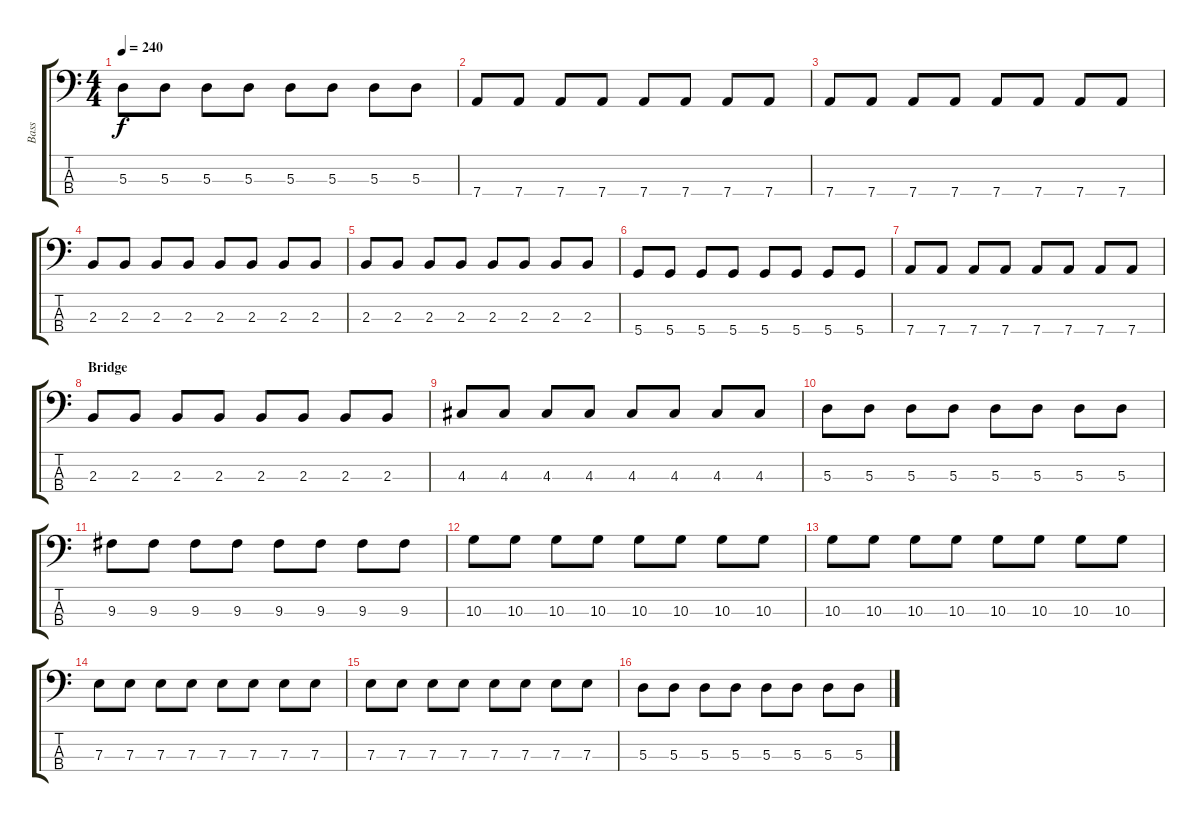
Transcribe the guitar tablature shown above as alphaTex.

\track ("Bass" "Bass") {instrument electricbasspick}
\staff {score tabs}
\tuning (G2 D2 A1 D1) {hide}
\ts (4 4)
\tempo 240
\clef f4
\ks c
5.3.8{dy f} 5.3.8 5.3.8 5.3.8 5.3.8 5.3.8 5.3.8 5.3.8 |
7.4.8 7.4.8 7.4.8 7.4.8 7.4.8 7.4.8 7.4.8 7.4.8 |
7.4.8 7.4.8 7.4.8 7.4.8 7.4.8 7.4.8 7.4.8 7.4.8 |
2.3.8 2.3.8 2.3.8 2.3.8 2.3.8 2.3.8 2.3.8 2.3.8 |
2.3.8 2.3.8 2.3.8 2.3.8 2.3.8 2.3.8 2.3.8 2.3.8 |
5.4.8 5.4.8 5.4.8 5.4.8 5.4.8 5.4.8 5.4.8 5.4.8 |
7.4.8 7.4.8 7.4.8 7.4.8 7.4.8 7.4.8 7.4.8 7.4.8 |
\section ("" "Bridge")
2.3.8 2.3.8 2.3.8 2.3.8 2.3.8 2.3.8 2.3.8 2.3.8 |
4.3.8 4.3.8 4.3.8 4.3.8 4.3.8 4.3.8 4.3.8 4.3.8 |
5.3.8 5.3.8 5.3.8 5.3.8 5.3.8 5.3.8 5.3.8 5.3.8 |
9.3.8 9.3.8 9.3.8 9.3.8 9.3.8 9.3.8 9.3.8 9.3.8 |
10.3.8 10.3.8 10.3.8 10.3.8 10.3.8 10.3.8 10.3.8 10.3.8 |
10.3.8 10.3.8 10.3.8 10.3.8 10.3.8 10.3.8 10.3.8 10.3.8 |
7.3.8 7.3.8 7.3.8 7.3.8 7.3.8 7.3.8 7.3.8 7.3.8 |
7.3.8 7.3.8 7.3.8 7.3.8 7.3.8 7.3.8 7.3.8 7.3.8 |
5.3.8 5.3.8 5.3.8 5.3.8 5.3.8 5.3.8 5.3.8 5.3.8
